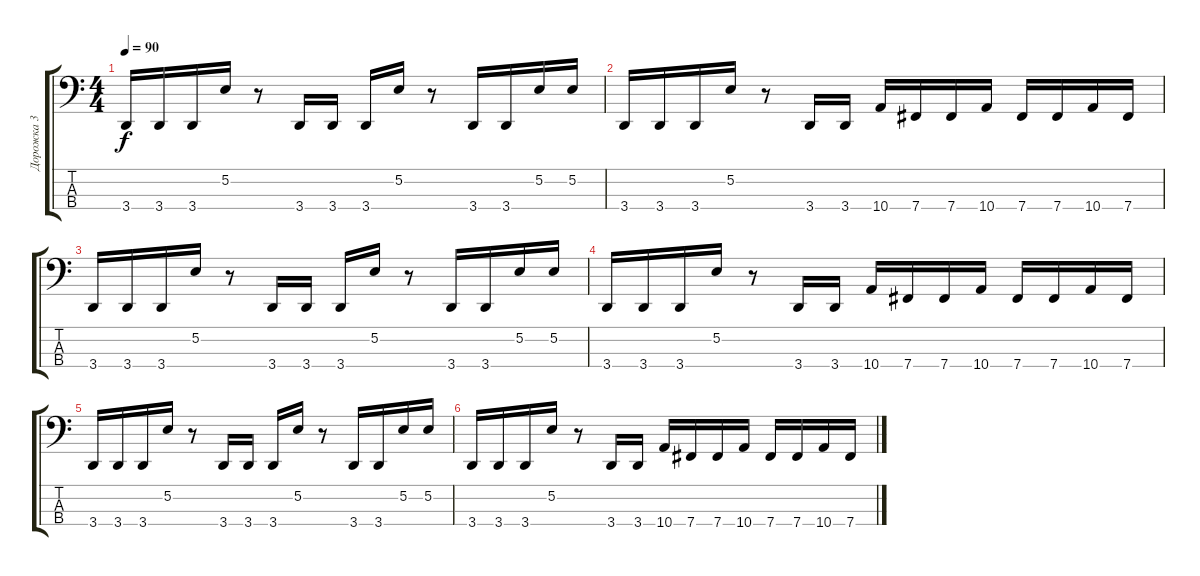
\track ("Дорожка 3" "Дорожка 3") {instrument electricbassfinger}
\staff {score tabs}
\tuning (E2 B1 Gb1 B0) {hide}
\ts (4 4)
\tempo 90
\clef f4
\ks c
3.4.16{dy f} 3.4.16 3.4.16 5.2.16 r.8 3.4.16 3.4.16 3.4.16 5.2.16 r.8 3.4.16 3.4.16 5.2.16 5.2.16 |
3.4.16 3.4.16 3.4.16 5.2.16 r.8 3.4.16 3.4.16 10.4.16 7.4.16 7.4.16 10.4.16 7.4.16 7.4.16 10.4.16 7.4.16 |
3.4.16 3.4.16 3.4.16 5.2.16 r.8 3.4.16 3.4.16 3.4.16 5.2.16 r.8 3.4.16 3.4.16 5.2.16 5.2.16 |
3.4.16 3.4.16 3.4.16 5.2.16 r.8 3.4.16 3.4.16 10.4.16 7.4.16 7.4.16 10.4.16 7.4.16 7.4.16 10.4.16 7.4.16 |
3.4.16 3.4.16 3.4.16 5.2.16 r.8 3.4.16 3.4.16 3.4.16 5.2.16 r.8 3.4.16 3.4.16 5.2.16 5.2.16 |
3.4.16 3.4.16 3.4.16 5.2.16 r.8 3.4.16 3.4.16 10.4.16 7.4.16 7.4.16 10.4.16 7.4.16 7.4.16 10.4.16 7.4.16
